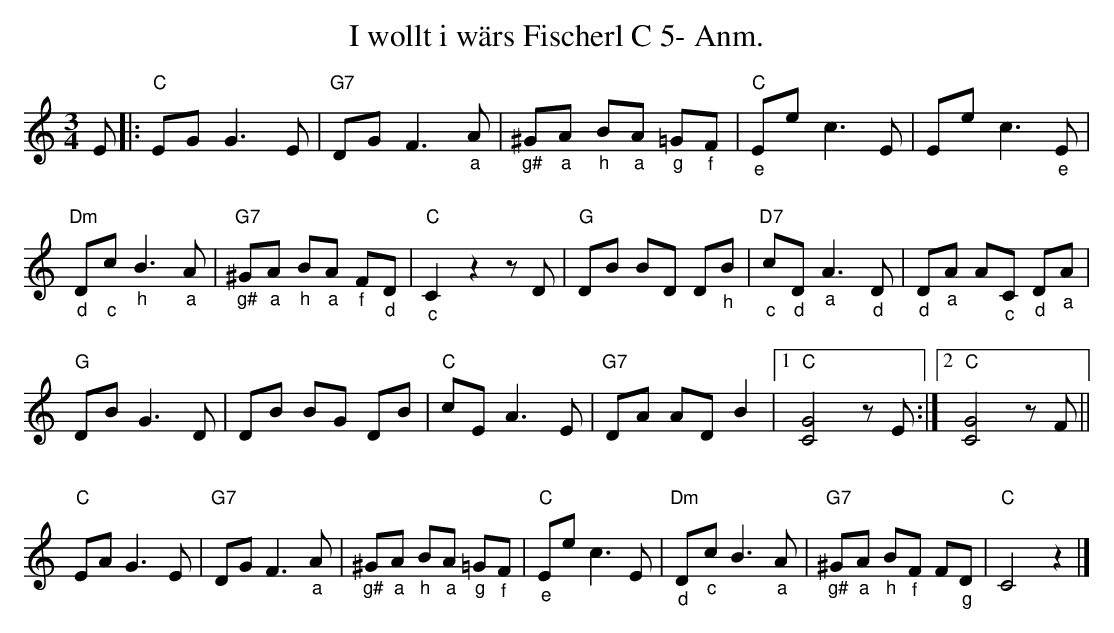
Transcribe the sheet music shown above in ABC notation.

X:1
T:I wollt i wärs Fischerl C 5- Anm.
M:3/4
L:1/8
K:Cmaj%%MIDI gchordon
E |: "C"EG G3E | "G7"DG F3"_a"A | "_g#"^G"_a"A "_h"B"_a"A "_g"=G"_f"F | "C""_e"Ee c3E | Ee c3"_e"E |
"" "Dm""_d"D"_c"c "_h"B3"_a"A | "G7""_g#"^G"_a"A "_h"B"_a"A "_f"F"_d"D | "C""_c"C2 z2z D | "G"DB BD D"_h"B | "D7""_c"c"_d"D "_a"A3"_d"D | "_d"D"_a"A A"_c"C "_d"D"_a"A |
"" "G"DB G3D | DB BG DB | "C"cE A3 E | "G7"DA AD B2 |1 "C"[G4C4] z E :|2 "C"[G4C4] z F ||
"" "C"EA G3E | "G7"DG F3"_a"A | "_g#"^G"_a"A "_h"B"_a"A "_g"=G"_f"F | "C""_e"Ee c3 E | "Dm""_d"D"_c"c B3"_a"A | "G7""_g#"^G"_a"A "_h"B"_f"F F"_g"D | "C"C4 z2 |]
